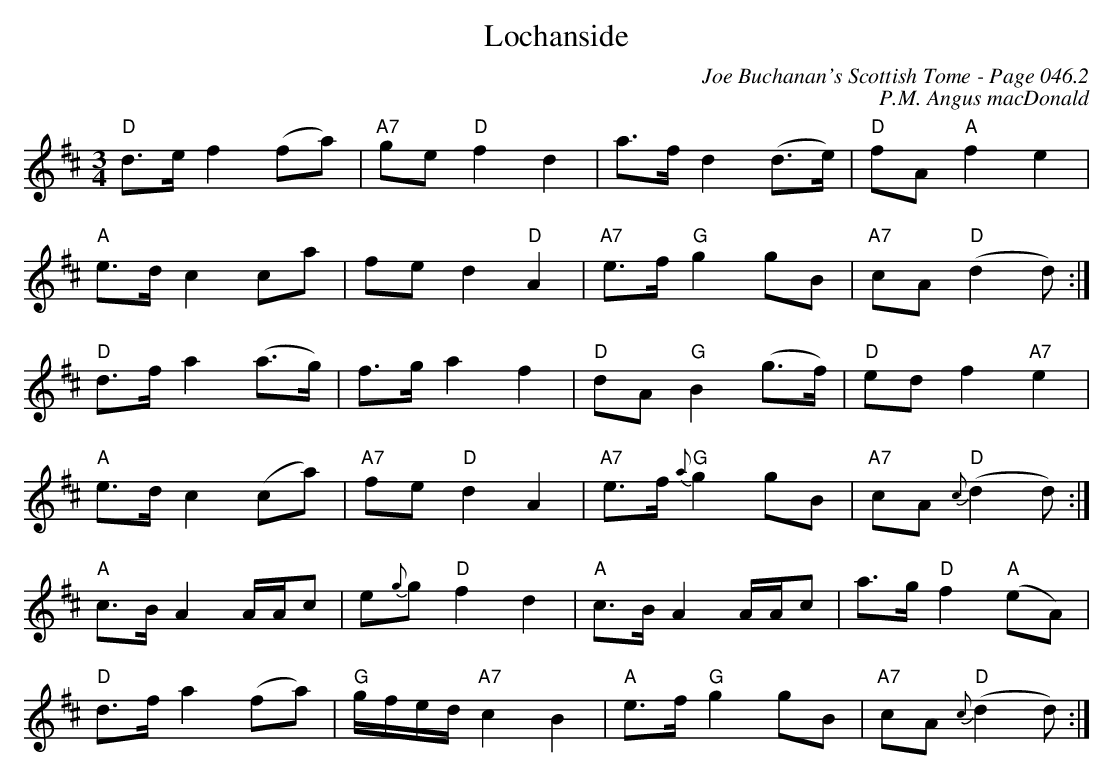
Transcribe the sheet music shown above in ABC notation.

X:1
T:Lochanside
C:Joe Buchanan's Scottish Tome - Page 046.2
C:P.M. Angus macDonald
L:1/8
M:3/4
K:Dmaj
"D" d>ef2 (fa) | "A7" ge "D" f2 d2 | a>fd2 (d>e) | "D" fA "A" f2 e2 |
"A" e>dc2 ca | fe d2 "D" A2 | "A7" e>f"G" g2 gB | "A7" cA "D" (d2 d) :|
"D" d>fa2 (a>g) | f>g a2 f2 | "D" dA"G" B2 (g>f) | "D" edf2 "A7" e2 |
"A" e>dc2 (ca) | "A7" fe "D" d2 A2 | "A7" e>f"G" {a}g2 gB | "A7" cA "D" {c}(d2 d) :|
"A" c>B A2 A/A/c | e{g}g "D" f2 d2 | "A" c>B A2 A/A/c | a>g "D" f2 "A" (eA) |
"D" d>f a2 (fa) | "G" g/f/e/d/ "A7" c2 B2 | "A" e>f "G" g2 gB | "A7" cA "D" {c}(d2 d) :|
